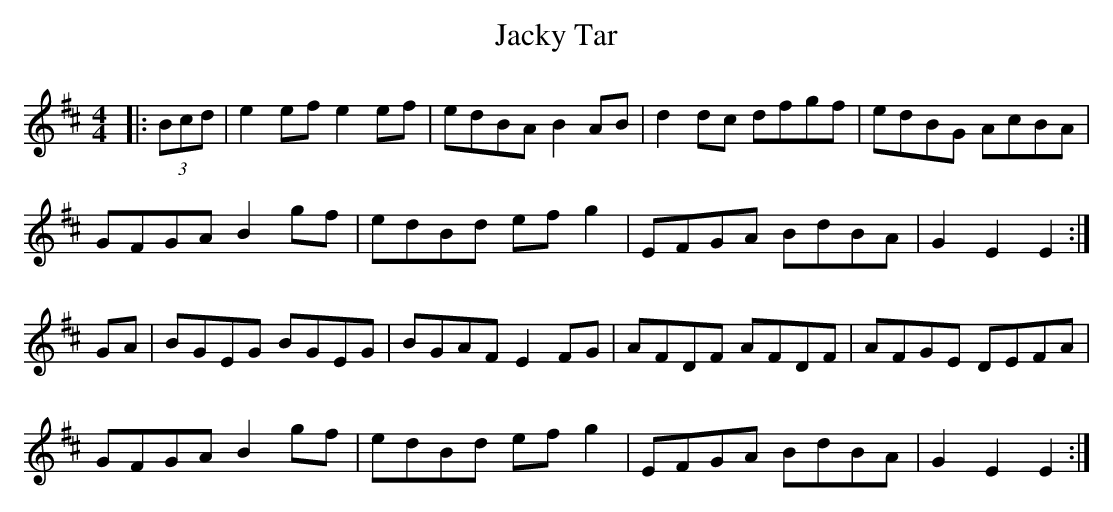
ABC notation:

X:1
T: Jacky Tar
M: 4/4
L: 1/8
K: Edor
|:(3Bcd|e2ef e2ef|edBA B2AB|d2dc dfgf|edBG AcBA|
GFGA B2gf|edBd efg2|EFGA BdBA|G2E2 E2:|
GA|BGEG BGEG|BGAF E2FG|AFDF AFDF|AFGE DEFA|
GFGA B2gf|edBd efg2|EFGA BdBA|G2E2 E2:|
